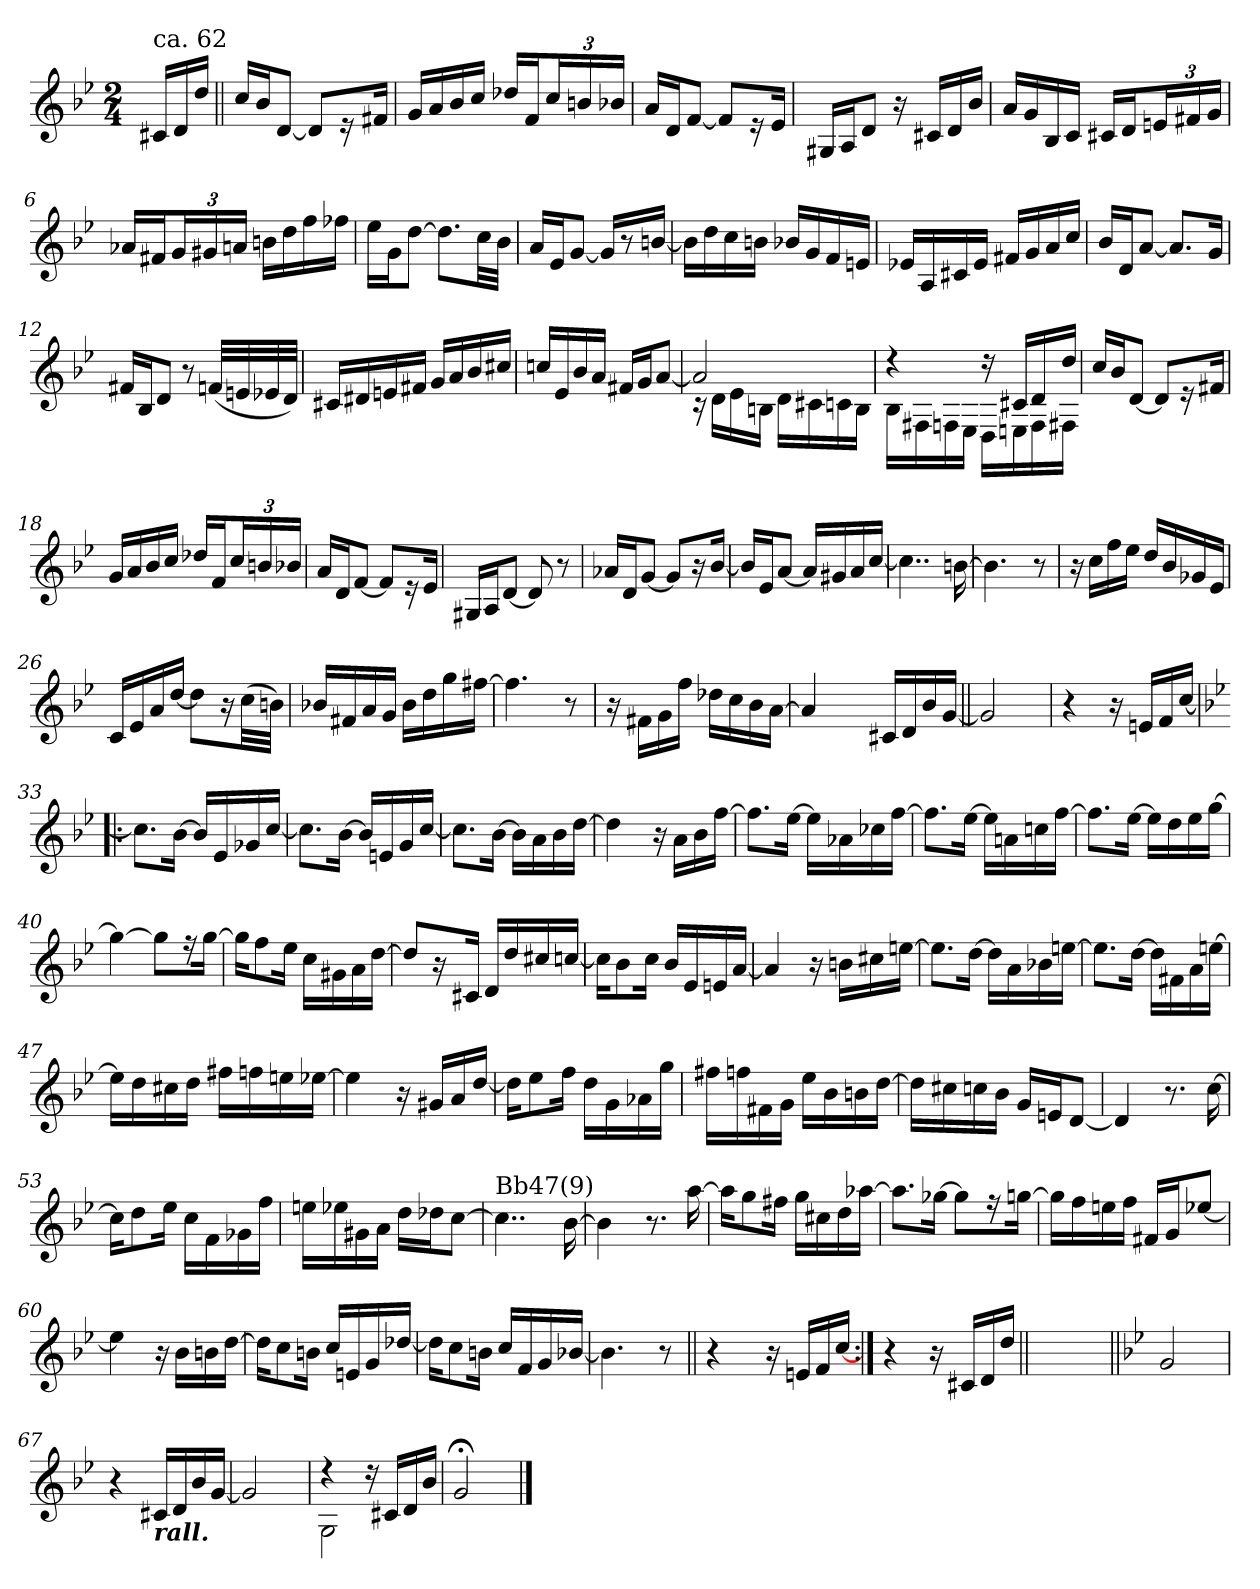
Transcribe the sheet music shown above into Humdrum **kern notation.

**kern
*part1
*staff1
*clefG2
*k[b-e-]
*g:
*M2/4
=
!LO:TX:a:t=ca. 62
16c#X/LL
16d/
16dd/JJ
=1||
16cc/LL
16b-/J
[8d/J
8d/L]
16r
16f#X/Jk
=2
16g/LL
16a/
16b-/
16cc/JJ
16dd-X/LL
16f/J
24cc/L
24bn/
24b-X/JJ
=3
16a/LL
16d/J
[8f/J
8f/L]
16r
16e-/Jk
=4
16G#X/LL
16A/J
8d/J
16r
16c#X/LL
16d/
16b-/JJ
!!LO:LB:g=z
=5
16a/LL
16g/
16B-/
16c/JJ
16c#X/LL
16d/J
24en/L
24f#X/
24g/JJ
=6
16a-X/LL
16f#X/J
24g/L
24g#X/
24an/JJ
16bn\LL
16dd\
16ff\
16ff-X\JJ
=7
16ee-\LL
16g\J
[8dd\J
8.dd\L]
32cc\LL
32b-\JJJ
=8
16a/LL
16e-/J
[8g/J
16g/KL]
8r
[16bn/Jk
!!LO:LB:g=z
=9
16b\LL]
16dd\
16cc\
16bn\JJ
16b-X/LL
16g/
16f/
16en/JJ
=10
16e-X/LL
16A/
16c#X/
16e-/JJ
16f#X/LL
16g/
16a/
16cc/JJ
=11
16b-/LL
16d/J
[8a/J
8.a/L]
16g/Jk
=12
16f#X/LL
16B-/J
8d/J
8r
(<32fn/LLL
32en/
32e-X/
32d/JJJ)
!!LO:LB:g=z
=13
16c#X/LL
16d#X/
16en/
16f#X/JJ
16g/LL
16a/
16b-/
16cc#X/JJ
=14
16ccn/LL
16e-/
16b-/
16a/JJ
16f#X/LL
16g/J
[8a/J
=15
*^
2a/]	16rc
.	16d!\LL
.	16e-!\
.	16Bn!\JJ
.	16d!\LL
.	16c#X!\
.	16cn!\
.	16B!\JJ
=16	=16
4rdd	16B-!\LL
.	16F#X!\
.	16Fn!\
.	16E-!\JJ
16rdd	16D!\LL
16c#X/LL	16En!\
16d/	16F!\
16dd/JJ	16F#X!\JJ
*v	*v
!!LO:LB:g=z
=17
16cc/LL
16b-/J
[8d/J
8d/L]
16r
16f#X/Jk
=18
16g/LL
16a/
16b-/
16cc/JJ
16dd-X/LL
16f/J
24cc/L
24bn/
24b-X/JJ
=19
16a/LL
16d/J
[8f/J
8f/L]
16r
16e-/Jk
=20
16G#X/LL
16A/J
[8d/J
8d/]
8r
!!LO:LB:g=z
=21
16a-X/LL
16d/J
[8g/J
8g/L]
16r
[16b-/Jk
=22
16b-/LL]
16e-/J
[8a/J
16a/LL]
16g#X/
16a/
[16cc/JJ
=23
4..cc\]
[16bn\
=24
4.b\]
8r
!!LO:LB:g=z
=25
16r
16cc\LL
16ff\
16ee-\JJ
16dd/LL
16b-/
16g-X/
16e-/JJ
=26
16c/LL
16e-/
16a/
[16dd/JJ
8dd\L]
16r
(>32cc\LL
32bn\JJJ)
=27
16b-X/LL
16f#X/
16a/
16g/JJ
16b-\LL
16dd\
16gg\
[16ff#X\JJ
=28
4.ff#\]
8r
!!LO:LB:g=z
=29
16r
16f#X\LL
16g\
16ff\JJ
16dd-X\LL
16cc\
16b-\
[16a\JJ
=30
*^
4a/]	16ryy
.	16ryy
.	16ryy
.	16ryy
16c#X/LL	4ryy
16d/	.
16b-/	.
[>16g/JJ	.
*v	*v
=31||
2g/]
=32
4r
16r
16en/LL
16f/
[16cc/JJ
!!LO:LB:g=z
=33!|:
*k[b-e-]
*B-:
8.cc\L]
[16b-\Jk
16b-/LL]
16e-/
16g-X/
[16cc/JJ
=34
8.cc\L]
[16b-\Jk
16b-/LL]
16en/
16g/
[16cc/JJ
=35
8.cc\L]
[16b-\Jk
16b-\LL]
16a\
16b-\
[16dd\JJ
=36
4dd\]
16r
16a\LL
16b-\
[16ff\JJ
!!LO:LB:g=z
=37
8.ff\L]
[16ee-\Jk
16ee-\LL]
16a-X\
16cc-X\
[16ff\JJ
=38
8.ff\L]
[16ee-\Jk
16ee-\LL]
16an\
16ccn\
[16ff\JJ
=39
8.ff\L]
[16ee-\Jk
16ee-\LL]
16dd\
16ee-\
[16gg\JJ
=40
4gg\_
8gg\L]
16r
[16gg\Jk
!!LO:PB:g=z
=41
16gg\KL]
8ff\
16ee-\Jk
16cc\LL
16g#X\
16a\
[16dd\JJ
=42
8dd/L]
16r
16c#X/Jk
16d/LL
16dd/
16cc#X/
[16ccn/JJ
=43
16cc\KL]
8b-\
16cc\Jk
16b-/LL
16e-/
16en/
[16a/JJ
=44
4a/]
16r
16bn\LL
16cc#X\
[16een\JJ
!!LO:LB:g=z
=45
8.ee\L]
[16dd\Jk
16dd\LL]
16a\
16b-X\
[16een\JJ
=46
8.ee\L]
[16dd\Jk
16dd\LL]
16f#X\
16a\
[16een\JJ
=47
16ee\LL]
16dd\
16cc#X\
16dd\JJ
16ff#X\LL
16ffn\
16een\
[16ee-X\JJ
=48
4ee-\]
16r
16g#X/LL
16a/
[16dd/JJ
!!LO:LB:g=z
=49
16dd\KL]
8ee-\
16ff\Jk
16dd\LL
16g\
16a-X\
16gg\JJ
=50
16ff#X\LL
16ffn\
16f#X\
16g\JJ
16ee-\LL
16b-\
16bn\
[16dd\JJ
=51
16dd\LL]
16cc#X\
16ccn\
16b-\JJ
16g/LL
16en/J
[8d/J
=52
4d/]
8.r
[16cc\
!!LO:LB:g=z
=53
16cc\KL]
8dd\
16ee-\Jk
16cc\LL
16f\
16g-X\
16ff\JJ
=54
16een\LL
16ee-X\
16g#X\
16a\JJ
16dd\LL
16dd-X\J
[8cc\J
=55
!LO:TX:a:t=Bb47(9)
4..cc\]
[16b-\
=56
4b-\]
8.r
[16aa\
!!LO:LB:g=z
=57
16aa\KL]
8gg\
16ff#X\Jk
16gg\LL
16cc#X\
16dd\
[16aa-X\JJ
=58
8.aa-\L]
[16gg-X\Jk
8gg-\L]
16r
[16ggn\Jk
=59
16gg\LL]
16ff\
16een\
16ff\JJ
16f#X/LL
16g/J
[8ee-X/J
=60
4ee-\]
16r
16b-\LL
16bn\
[16dd\JJ
!!LO:LB:g=z
=61
16dd\KL]
8cc\
16bn\Jk
16cc/LL
16en/
16g/
[16dd-X/JJ
=62
16dd-\KL]
8cc\
16bn\Jk
16cc/LL
16f/
16g/
[16b-X/JJ
=63
4.b-\]
8r
=64||
*^
4r	8ryy
.	8ryy
16r	4ryy
16en/LL	.
16f/	.
[>16cc/JJ	.
!!LO:LB:g=z	!!
=65:|!	=65:|!
4r	4rcyy
16r	4ryy
16c#X/LL	.
16d/	.
16dd/JJ	.
*v	*v
=65X1||
*stria0
2ryy
!!LO:LB:g=z
=66||
*stria5
*k[b-e-]
*g:
(<2g/
=67
4r
!LO:TX:b:Bi:t=rall.
16c#X/LL
16d/
16b-/
[16g/JJ
=68
2g/]
=69
*^
4rdd	2G!\
16rdd	.
16c#X/LL	.
16d/	.
16b-/JJ	.
*v	*v
=70
2g;/
==
*-
